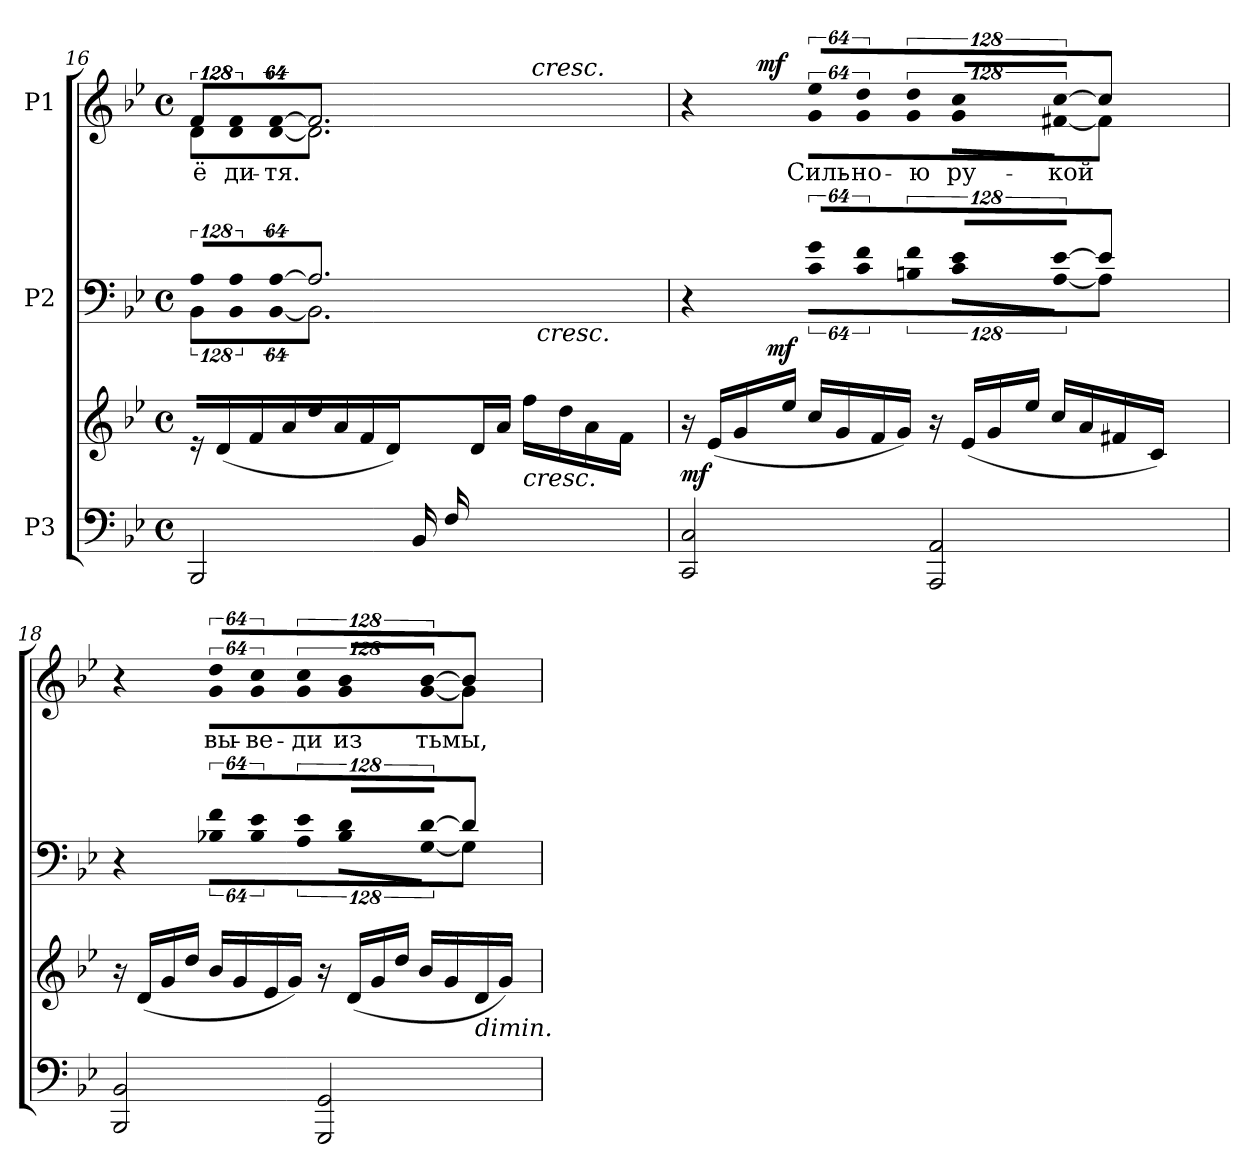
**kern	**kern	**dynam	**kern	**dynam	**kern	**text	**dynam
*part3	*part3	*part3	*part2	*part2	*part1	*part1	*part1
*staff4	*staff3	*staff3/4	*staff2	*staff2	*staff1	*staff1	*staff1
*I"P3	*	*	*I"P2	*	*I"P1	*	*
*clefF4	*clefG2	*	*clefF4	*	*clefG2	*	*
*k[b-e-]	*k[b-e-]	*	*k[b-e-]	*	*k[b-e-]	*	*
*g:	*g:	*	*g:	*	*g:	*	*
*M4/4	*M4/4	*	*M4/4	*	*M4/4	*	*
*met(c)	*met(c)	*	*met(c)	*	*met(c)	*	*
=16	=16	=16	=16	=16	=16	=16	=16
*^	*	*	*^	*	*	*	*
!	!	!	!	!LO:N:vis=8	!LO:N:vis=8	!	!LO:N:vis=8	!	!
*	*	*	*	*	*	*	*^	*	*
!	!	!	!	!	!	!	!	!LO:N:vis=8	!LO:LY:b:color=#000000	!
*	*	*	*	*	*^	*	*	*^	*	*
2ryy	2BBB-i/	16r	.	1024%85Ai/L	1024%85BB-i\L	2ryy	.	1024%85fi/L	1024%85di\L	2ryy	-ё	.
.	.	(16di/LL	.	.	.	.	.	.	.	.	.	.
!	!	!	!	!LO:N:vis=8	!LO:N:vis=8	!	!	!LO:N:vis=8	!	!	!	!
!	!	!	!	!	!	!	!	!	!LO:N:vis=8	!	!LO:LY:b:color=#000000	!
.	.	.	.	1024%85Ai/	1024%85BB-i\	.	.	1024%85fi/	1024%85di\	.	ди-	.
.	.	16fi/	.	.	.	.	.	.	.	.	.	.
!	!	!	!	!LO:N:vis=8	!LO:N:vis=8	!	!	!LO:N:vis=8	!	!	!	!
!	!	!	!	!	!	!	!	!	!LO:N:vis=8	!	!LO:LY:b:color=#000000	!
.	.	.	.	[>512%43Ai/J	[<512%43BB-i\J	.	.	[>512%43fi/J	[<512%43di\J	.	-тя.	.
.	.	16ai/JJ	.	.	.	.	.	.	.	.	.	.
.	.	16ddi/LL	.	2.Ai/]	2.BB-i\]	.	.	2.fi/]	2.di\]	.	.	.
.	.	16ai/	.	.	.	.	.	.	.	.	.	.
.	.	16fi/	.	.	.	.	.	.	.	.	.	.
.	.	16di/JJ)	.	.	.	.	.	.	.	.	.	.
(16BB-i/LL	4.ryy	8ryy	.	.	.	4ryy	.	.	.	4ryy	.	.
16Fi/	.	.	.	.	.	.	.	.	.	.	.	.
4.ryy	.	16di\	.	.	.	.	.	.	.	.	.	.
.	.	16ai/JJ	.	.	.	.	.	.	.	.	.	.
!	!	!LO:TX:b:i:t=cresc.	!	!	!	!	!	!	!	!	!	!
.	.	16ffi\LL	.	.	.	128ryy	.	.	.	128ryy	.	.
.	.	.	.	.	.	256ryy	.	.	.	1024ryy	.	.
!	!	!	!	!	!	!	!	!	!	!LO:TX:a:i:t=cresc.	!	!
.	.	.	.	.	.	.	.	.	.	8ryy	.	.
.	.	.	.	.	.	1024ryy	.	.	.	.	.	.
!	!	!	!	!	!	!LO:TX:b:i:t=cresc.	!	!	!	!	!	!
.	.	.	.	.	.	8ryy	.	.	.	.	.	.
.	.	16ddi\	.	.	.	.	.	.	.	.	.	.
.	8ryy	16ai\	.	.	.	.	.	.	.	.	.	.
.	.	.	.	.	.	.	.	.	.	16ryy	.	.
.	.	.	.	.	.	16ryy	.	.	.	.	.	.
.	.	16fi\JJ)	.	.	.	.	.	.	.	.	.	.
.	.	.	.	.	.	.	.	.	.	32ryy	.	.
.	.	.	.	.	.	32ryy	.	.	.	.	.	.
.	.	.	.	.	.	.	.	.	.	64ryy	.	.
.	.	.	.	.	.	64ryy	.	.	.	.	.	.
.	.	.	.	.	.	.	.	.	.	256..ryy	.	.
.	.	.	.	.	.	512.ryy	.	.	.	.	.	.
*v	*v	*	*	*	*	*	*	*	*	*	*	*
!!LO:LB:g=z	!!	!!
=17	=17	=17	=17	=17	=17	=17	=17	=17	=17	=17	=17
2CCi/ 2Ci	16r	mf	4r	4ryy	8ryy	.	4r	4ryy	8ryy	.	.
.	(16e-i/LL	.	.	.	.	.	.	.	.	.	.
.	16gi/	.	.	.	32ryy	.	.	.	64ryy	.	.
.	.	.	.	.	.	.	.	.	128ryy	.	.
.	.	.	.	.	.	.	.	.	256ryy	.	.
.	.	.	.	.	.	.	.	.	1024ryy	.	.
.	.	.	.	.	.	.	.	.	2ryy	.	mf
.	.	.	.	.	256.ryy	.	.	.	.	.	.
.	.	.	.	.	2ryy	mf	.	.	.	.	.
.	16ee-i/JJ	.	.	.	.	.	.	.	.	.	.
!	!	!	!LO:N:vis=8	!LO:N:vis=8	!	!	!LO:N:vis=8	!	!	!	!
!	!	!	!	!	!	!	!	!LO:N:vis=8	!	!LO:LY:b:color=#000000	!
.	16cci/LL	.	512%51gi/L	512%51ci\L	.	.	512%51ee-i/L	512%51gi\L	.	Силь-	.
.	16gi/	.	.	.	.	.	.	.	.	.	.
!	!	!	!LO:N:vis=8	!LO:N:vis=8	!	!	!LO:N:vis=8	!	!	!	!
!	!	!	!	!	!	!	!	!LO:N:vis=8	!	!LO:LY:b:color=#000000	!
.	.	.	512%51fi/	512%51ci\	.	.	512%51ddi/	512%51gi\	.	-но-	.
.	16fi/	.	.	.	.	.	.	.	.	.	.
.	16gi/JJ)	.	.	.	.	.	.	.	.	.	.
!	!	!	!LO:N:vis=8	!LO:N:vis=8	!	!	!LO:N:vis=8	!	!	!	!
!	!	!	!	!	!	!	!	!LO:N:vis=8	!	!LO:LY:b:color=#000000	!
.	.	.	1024%103fi/J	1024%103Bni\J	.	.	1024%103ddi/J	1024%103gi\J	.	-ю	.
2AAAi/ 2AAi	16r	.	.	.	.	.	.	.	.	.	.
!	!	!	!LO:N:vis=8	!LO:N:vis=8	!	!	!LO:N:vis=8	!	!	!	!
!	!	!	!	!	!	!	!	!LO:N:vis=8	!	!LO:LY:b:color=#000000	!
.	.	.	512%51e-i/L	512%51ci\L	.	.	512%51cci/L	512%51gi\L	.	ру-	.
.	(16e-i/LL	.	.	.	.	.	.	.	.	.	.
.	16gi/	.	.	.	.	.	.	.	.	.	.
!	!	!	!LO:N:vis=8	!LO:N:vis=8	!	!	!LO:N:vis=8	!	!	!	!
!	!	!	!	!	!	!	!	!LO:N:vis=8	!	!LO:LY:b:color=#000000	!
.	.	.	[>1024%103e-i/J	[<1024%103Ai\J	.	.	[>1024%103cci/J	[<1024%103f#Xi\J	.	-кой	.
.	.	.	.	.	.	.	.	.	4ryy	.	.
.	.	.	.	.	4ryy	.	.	.	.	.	.
.	16ee-i/JJ	.	.	.	.	.	.	.	.	.	.
.	16cci/LL	.	4e-i/]	4Ai\]	.	.	4cci/]	4f#i\]	.	.	.
.	16ai/	.	.	.	.	.	.	.	.	.	.
.	16f#Xi/	.	.	.	.	.	.	.	.	.	.
.	.	.	.	.	.	.	.	.	16ryy	.	.
.	.	.	.	.	16ryy	.	.	.	.	.	.
.	16ci/JJ)	.	.	.	.	.	.	.	.	.	.
.	.	.	.	.	.	.	.	.	32ryy	.	.
.	.	.	.	.	64ryy	.	.	.	.	.	.
.	.	.	.	.	128ryy	.	.	.	.	.	.
.	.	.	.	.	.	.	.	.	512.ryy	.	.
.	.	.	.	.	512ryy	.	.	.	.	.	.
*	*	*	*	*v	*v	*	*	*	*	*	*
*	*	*	*	*	*	*	*v	*v	*	*
=18	=18	=18	=18	=18	=18	=18	=18	=18	=18
2BBB-i/ 2BB-i	16r	.	4r	4ryy	.	4r	4ryy	.	.
.	(16di/LL	.	.	.	.	.	.	.	.
.	16gi/	.	.	.	.	.	.	.	.
.	16ddi/JJ	.	.	.	.	.	.	.	.
!	!	!	!LO:N:vis=8	!LO:N:vis=8	!	!LO:N:vis=8	!	!	!
!	!	!	!	!	!	!	!LO:N:vis=8	!LO:LY:b:color=#000000	!
.	16b-i/LL	.	512%51fi/L	512%51B-Xi\L	.	512%51ddi/L	512%51gi\L	вы-	.
.	16gi/	.	.	.	.	.	.	.	.
!	!	!	!LO:N:vis=8	!LO:N:vis=8	!	!LO:N:vis=8	!	!	!
!	!	!	!	!	!	!	!LO:N:vis=8	!LO:LY:b:color=#000000	!
.	.	.	512%51e-i/	512%51B-i\	.	512%51cci/	512%51gi\	-ве-	.
.	16e-i/	.	.	.	.	.	.	.	.
.	16gi/JJ)	.	.	.	.	.	.	.	.
!	!	!	!LO:N:vis=8	!LO:N:vis=8	!	!LO:N:vis=8	!	!	!
!	!	!	!	!	!	!	!LO:N:vis=8	!LO:LY:b:color=#000000	!
.	.	.	1024%103e-i/J	1024%103Ai\J	.	1024%103cci/J	1024%103gi\J	-ди	.
2GGGi/ 2GGi	16r	.	.	.	.	.	.	.	.
!	!	!	!LO:N:vis=8	!LO:N:vis=8	!	!LO:N:vis=8	!	!	!
!	!	!	!	!	!	!	!LO:N:vis=8	!LO:LY:b:color=#000000	!
.	.	.	512%51di/L	512%51B-i\L	.	512%51b-i/L	512%51gi\L	из	.
.	(16di/LL	.	.	.	.	.	.	.	.
.	16gi/	.	.	.	.	.	.	.	.
!	!	!	!LO:N:vis=8	!LO:N:vis=8	!	!LO:N:vis=8	!	!	!
!	!	!	!	!	!	!	!LO:N:vis=8	!LO:LY:b:color=#000000	!
.	.	.	[>1024%103di/J	[<1024%103Gi\J	.	[>1024%103b-i/J	[<1024%103gi\J	тьмы,	.
.	16ddi/JJ	.	.	.	.	.	.	.	.
.	16b-i/LL	.	4di/]	4Gi\]	.	4b-i/]	4gi\]	.	.
.	16gi/	.	.	.	.	.	.	.	.
!	!LO:TX:b:i:t=dimin.	!	!	!	!	!	!	!	!
.	16di/	.	.	.	.	.	.	.	.
.	16gi/JJ)	.	.	.	.	.	.	.	.
*	*	*	*v	*v	*	*	*	*	*
*	*	*	*	*	*v	*v	*	*
=	=	=	=	=	=	=	=
*-	*-	*-	*-	*-	*-	*-	*-
